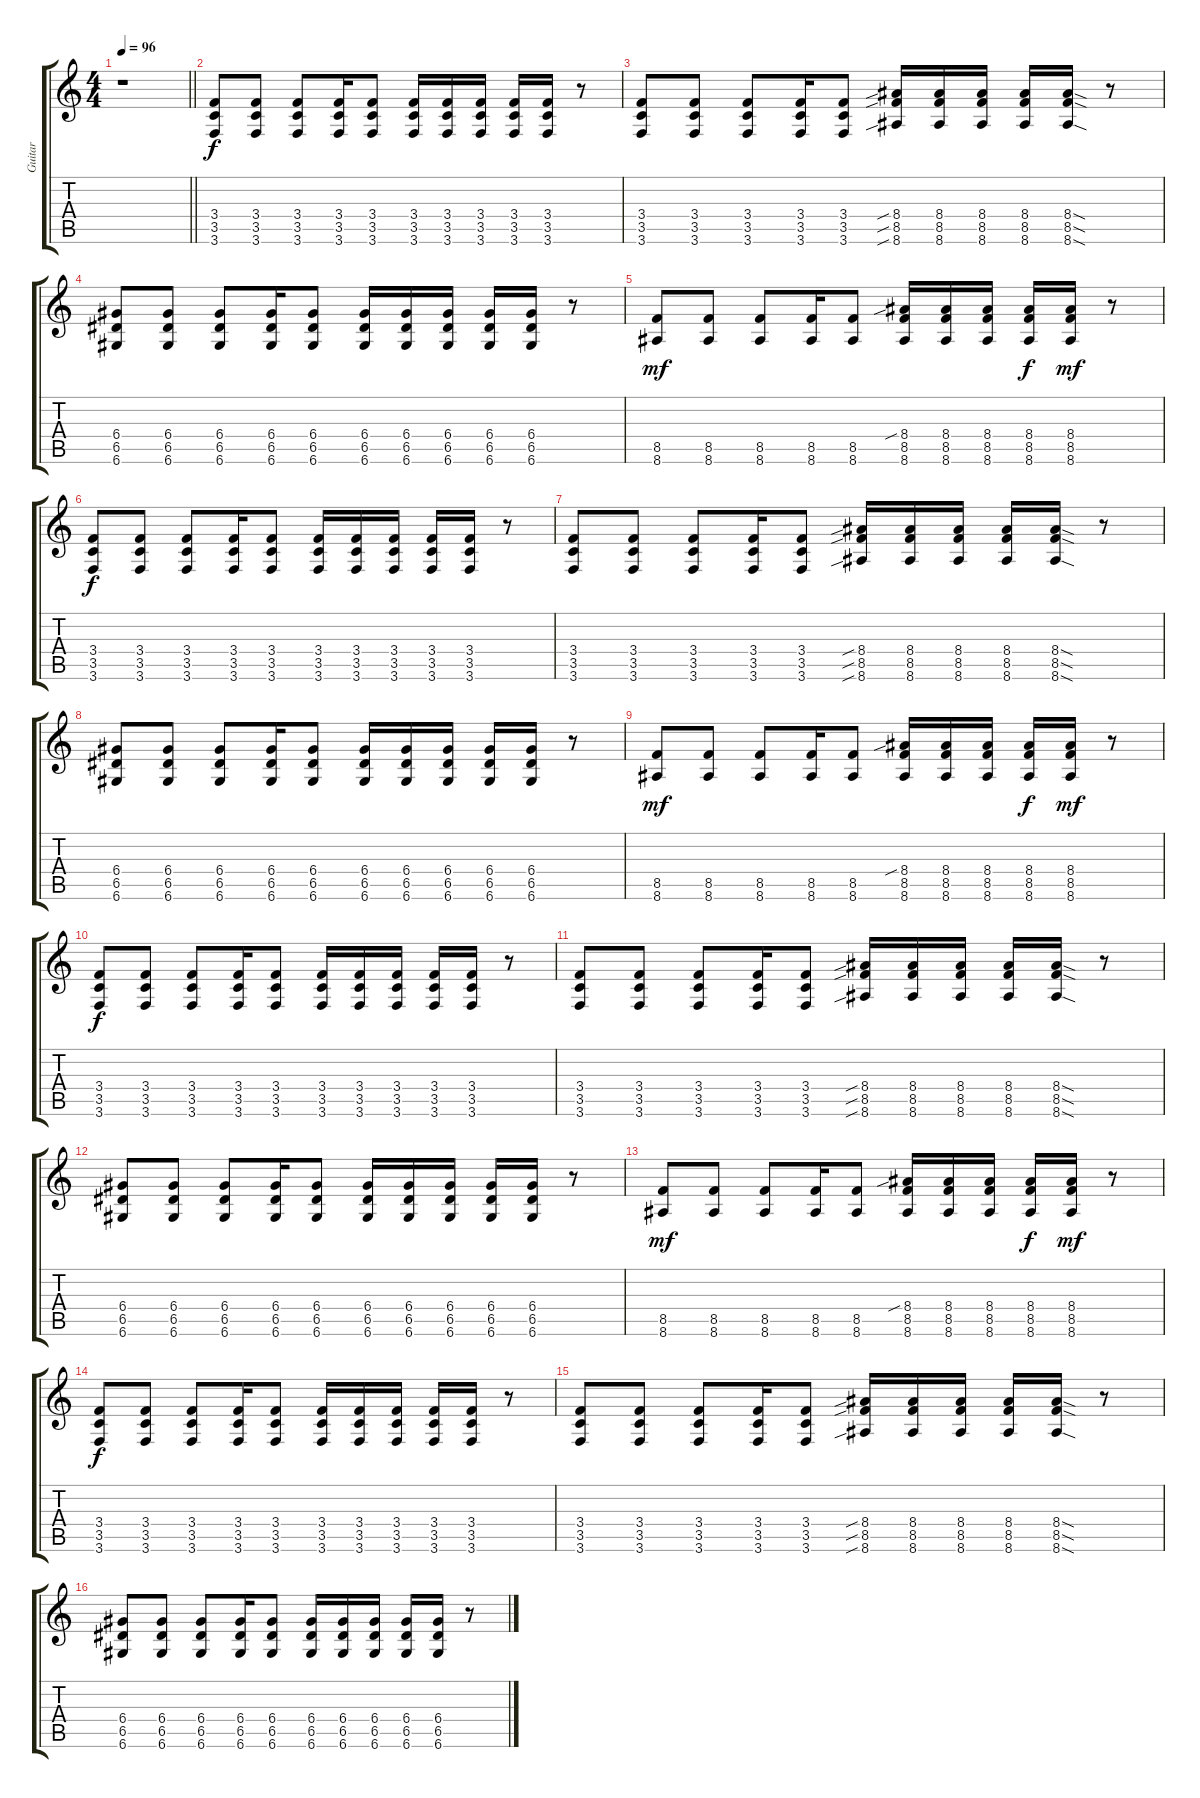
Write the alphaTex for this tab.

\track ("Guitar" "Guitar") {instrument distortionguitar}
\staff {score tabs}
\tuning (E4 B3 G3 D3 A2 D2) {hide}
\ts (4 4)
\tempo 96
\clef g2
\barLineRight lightlight
\ks c
r.1{dy f} |
(3.4 3.5 3.6).8{instrument distortionguitar} (3.4 3.5 3.6).8 (3.4 3.5 3.6).8 (3.4 3.5 3.6).16 (3.4 3.5 3.6).8 (3.4 3.5 3.6).16 (3.4 3.5 3.6).16 (3.4 3.5 3.6).16 (3.4 3.5 3.6).16 (3.4 3.5 3.6).16 r.8 |
(3.4 3.5 3.6).8 (3.4 3.5 3.6).8 (3.4 3.5 3.6).8 (3.4 3.5 3.6).16 (3.4 3.5 3.6).8 (8.4{sib} 8.5{sib} 8.6{sib}).16 (8.4 8.5 8.6).16 (8.4 8.5 8.6).16 (8.4 8.5 8.6).16 (8.4{sod} 8.5{sod} 8.6{sod}).16 r.8 |
(6.4 6.5 6.6).8 (6.4 6.5 6.6).8 (6.4 6.5 6.6).8 (6.4 6.5 6.6).16 (6.4 6.5 6.6).8 (6.4 6.5 6.6).16 (6.4 6.5 6.6).16 (6.4 6.5 6.6).16 (6.4 6.5 6.6).16 (6.4 6.5 6.6).16 r.8 |
(8.5 8.6).8{dy mf} (8.5 8.6).8 (8.5 8.6).8 (8.5 8.6).16 (8.5 8.6).8 (8.4{sib} 8.5 8.6).16 (8.4 8.5 8.6).16 (8.4 8.5 8.6).16 (8.4 8.5 8.6).16{dy f} (8.4 8.5 8.6).16{dy mf} r.8 |
(3.4 3.5 3.6).8{dy f} (3.4 3.5 3.6).8 (3.4 3.5 3.6).8 (3.4 3.5 3.6).16 (3.4 3.5 3.6).8 (3.4 3.5 3.6).16 (3.4 3.5 3.6).16 (3.4 3.5 3.6).16 (3.4 3.5 3.6).16 (3.4 3.5 3.6).16 r.8 |
(3.4 3.5 3.6).8 (3.4 3.5 3.6).8 (3.4 3.5 3.6).8 (3.4 3.5 3.6).16 (3.4 3.5 3.6).8 (8.4{sib} 8.5{sib} 8.6{sib}).16 (8.4 8.5 8.6).16 (8.4 8.5 8.6).16 (8.4 8.5 8.6).16 (8.4{sod} 8.5{sod} 8.6{sod}).16 r.8 |
(6.4 6.5 6.6).8 (6.4 6.5 6.6).8 (6.4 6.5 6.6).8 (6.4 6.5 6.6).16 (6.4 6.5 6.6).8 (6.4 6.5 6.6).16 (6.4 6.5 6.6).16 (6.4 6.5 6.6).16 (6.4 6.5 6.6).16 (6.4 6.5 6.6).16 r.8 |
(8.5 8.6).8{dy mf} (8.5 8.6).8 (8.5 8.6).8 (8.5 8.6).16 (8.5 8.6).8 (8.4{sib} 8.5 8.6).16 (8.4 8.5 8.6).16 (8.4 8.5 8.6).16 (8.4 8.5 8.6).16{dy f} (8.4 8.5 8.6).16{dy mf} r.8 |
(3.4 3.5 3.6).8{dy f} (3.4 3.5 3.6).8 (3.4 3.5 3.6).8 (3.4 3.5 3.6).16 (3.4 3.5 3.6).8 (3.4 3.5 3.6).16 (3.4 3.5 3.6).16 (3.4 3.5 3.6).16 (3.4 3.5 3.6).16 (3.4 3.5 3.6).16 r.8 |
(3.4 3.5 3.6).8 (3.4 3.5 3.6).8 (3.4 3.5 3.6).8 (3.4 3.5 3.6).16 (3.4 3.5 3.6).8 (8.4{sib} 8.5{sib} 8.6{sib}).16 (8.4 8.5 8.6).16 (8.4 8.5 8.6).16 (8.4 8.5 8.6).16 (8.4{sod} 8.5{sod} 8.6{sod}).16 r.8 |
(6.4 6.5 6.6).8 (6.4 6.5 6.6).8 (6.4 6.5 6.6).8 (6.4 6.5 6.6).16 (6.4 6.5 6.6).8 (6.4 6.5 6.6).16 (6.4 6.5 6.6).16 (6.4 6.5 6.6).16 (6.4 6.5 6.6).16 (6.4 6.5 6.6).16 r.8 |
(8.5 8.6).8{dy mf} (8.5 8.6).8 (8.5 8.6).8 (8.5 8.6).16 (8.5 8.6).8 (8.4{sib} 8.5 8.6).16 (8.4 8.5 8.6).16 (8.4 8.5 8.6).16 (8.4 8.5 8.6).16{dy f} (8.4 8.5 8.6).16{dy mf} r.8 |
(3.4 3.5 3.6).8{dy f} (3.4 3.5 3.6).8 (3.4 3.5 3.6).8 (3.4 3.5 3.6).16 (3.4 3.5 3.6).8 (3.4 3.5 3.6).16 (3.4 3.5 3.6).16 (3.4 3.5 3.6).16 (3.4 3.5 3.6).16 (3.4 3.5 3.6).16 r.8 |
(3.4 3.5 3.6).8 (3.4 3.5 3.6).8 (3.4 3.5 3.6).8 (3.4 3.5 3.6).16 (3.4 3.5 3.6).8 (8.4{sib} 8.5{sib} 8.6{sib}).16 (8.4 8.5 8.6).16 (8.4 8.5 8.6).16 (8.4 8.5 8.6).16 (8.4{sod} 8.5{sod} 8.6{sod}).16 r.8 |
(6.4 6.5 6.6).8 (6.4 6.5 6.6).8 (6.4 6.5 6.6).8 (6.4 6.5 6.6).16 (6.4 6.5 6.6).8 (6.4 6.5 6.6).16 (6.4 6.5 6.6).16 (6.4 6.5 6.6).16 (6.4 6.5 6.6).16 (6.4 6.5 6.6).16 r.8
